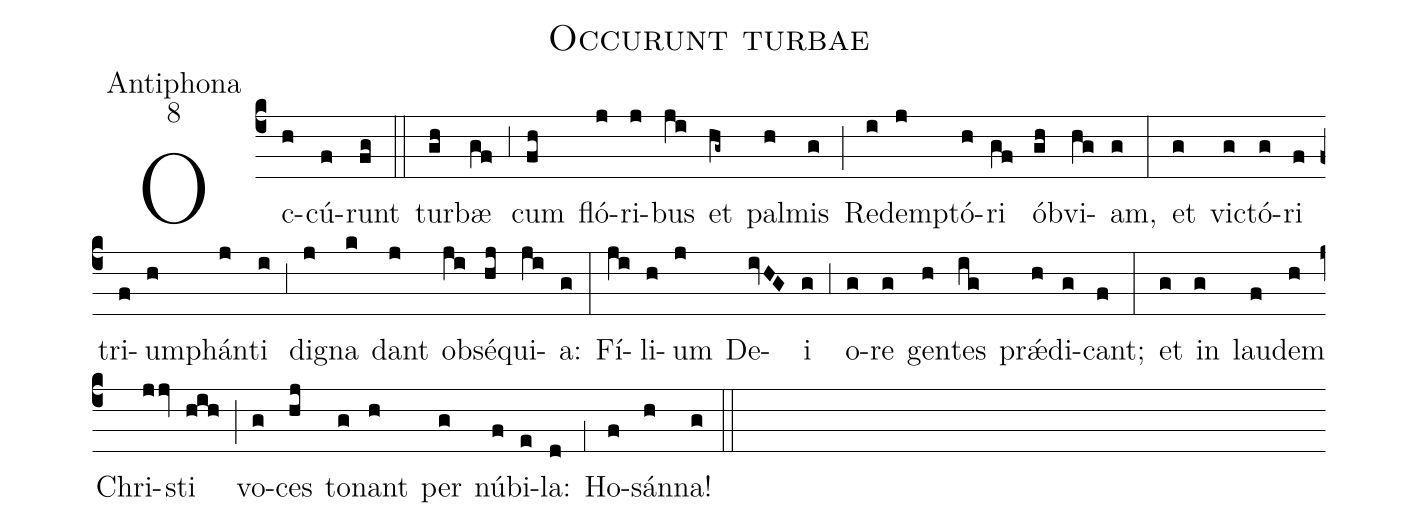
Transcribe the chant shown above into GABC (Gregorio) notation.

name:Occurunt turbae;
office-part:Antiphona;
mode:8;
%%
(c4) Oc(h)cú(f)runt(fg) (::)
tur(gh)bæ(gf) (,3) cum(fh) fló(j)ri(j)bus(ji) et(hg~) pal(h)mis(g) (;) Re(i)demp(j)tó(h)ri(gf) ób(gh)vi(hg)am,(g) (:)
et(g) vi(g)ctó(g)ri(f) tri(f)um(h)phán(j)ti(i) (,3) di(j)gna(k) dant(j) ob(ji)sé(hj)qui(ji)a:(g) (:)
Fí(ji)li(h)um(j) De(ivHG)i(g) (,3) o(g)re(g) gen(h)tes(ig) pr{<sp>'ae</sp>}(h)di(g)cant;(f) (:)
et(g) in(g) lau(f)dem(h) Chri(jjv)sti(hih) (;) vo(g)ces(hj) to(g)nant(h) per(g) nú(f)bi(e)la:(d) (,1) Ho(f)sán(h)na!(g) (::)
